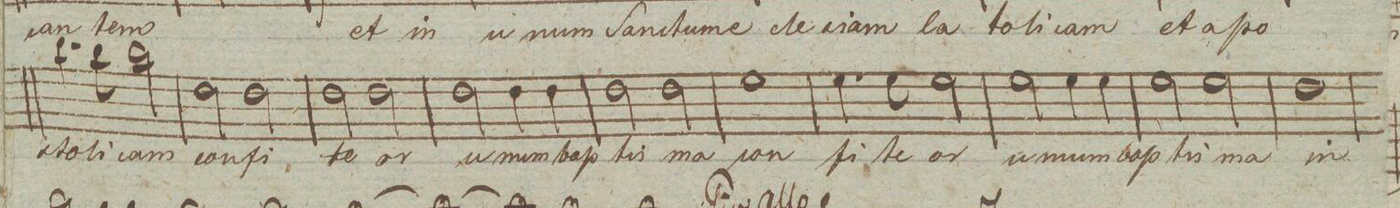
**kern	**text	**dynam
*I"Alto.	*	*
*clefC3	*	*
*k[]	*	*
*met(c|)	*	*
*M4/4	*	*
4.cc\	-sto-	.
8cc\	-li-	.
2cc\	-cam	.
=175	=175	=175
2e\	con-	.
2e\	-fi-	.
=176	=176	=176
2e\	-te-	.
2e\	-or	.
=177	=177	=177
2e\	u-	.
4e\	-num	.
4e\	bap-	.
=178	=178	=178
2e\	-tis-	.
2e\	-ma	.
=179	=179	=179
1f\	con-	.
=180	=180	=180
4.f\	-fi-	.
8f\	-te-	.
2f\	-or	.
=181	=181	=181
2f\	u-	.
4f\	-num	.
4f\	bap-	.
=182	=182	=182
2f\	-tis-	.
2f\	-ma	.
=183	=183	=183
1e\	in	.
=184	=184	=184
*-	*-	*-
